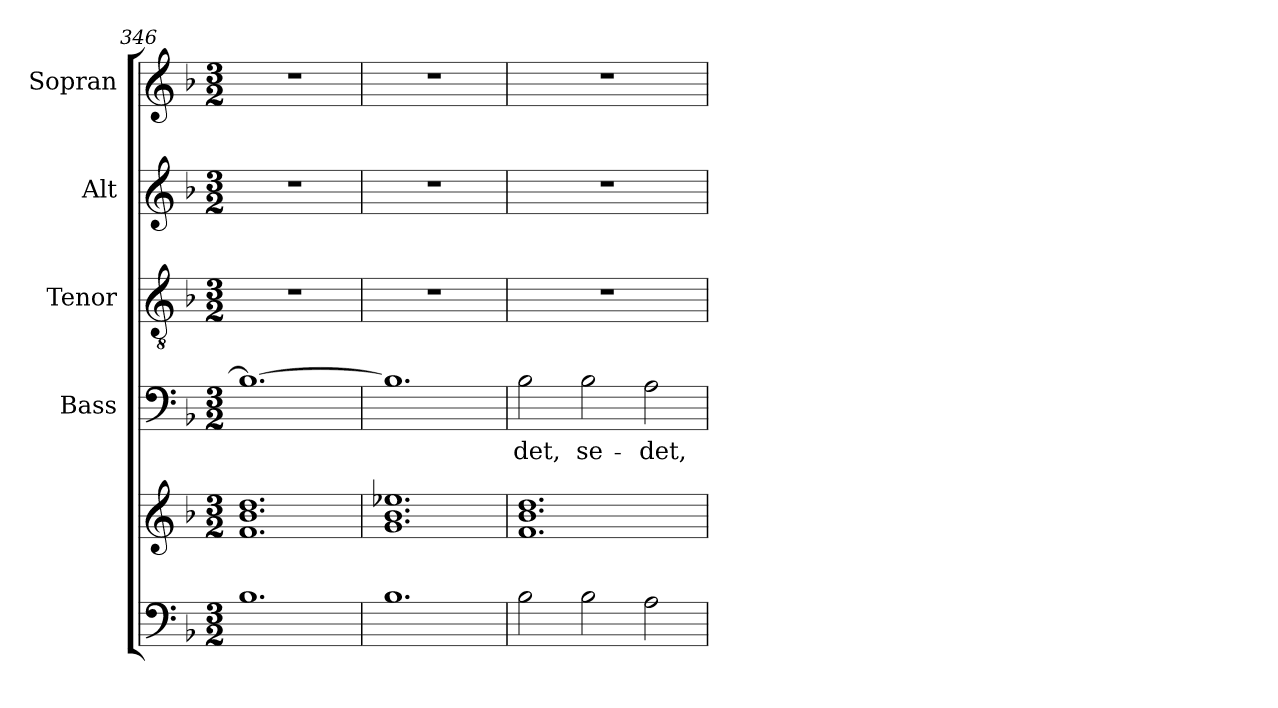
**kern	**kern	**kern	**text	**kern	**kern	**kern
*part5	*part5	*part4	*part4	*part3	*part2	*part1
*staff6	*staff5	*staff4	*staff4	*staff3	*staff2	*staff1
*	*	*I"Bass	*	*I"Tenor	*I"Alt	*I"Sopran
*	*	*I'B.	*	*I'T.	*I'A.	*I'S.
*clefF4	*clefG2	*clefF4	*	*clefGv2	*clefG2	*clefG2
*k[b-]	*k[b-]	*k[b-]	*	*k[b-]	*k[b-]	*k[b-]
*F:	*F:	*F:	*	*F:	*F:	*F:
*M3/2	*M3/2	*M3/2	*	*M3/2	*M3/2	*M3/2
=346	=346	=346	=346	=346	=346	=346
1.B-	1.f 1.b- 1.dd	1.B-_	.	1.r	1.r	1.r
=347	=347	=347	=347	=347	=347	=347
1.B-	1.g 1.b- 1.ee-X	1.B-]	.	1.r	1.r	1.r
=348	=348	=348	=348	=348	=348	=348
!	!	!	!LO:LY:b	!	!	!
2B-\	1.f 1.b- 1.dd	2B-\	-det,	1.r	1.r	1.r
!	!	!	!LO:LY:b	!	!	!
2B-\	.	2B-\	se-	.	.	.
!	!	!	!LO:LY:b	!	!	!
2A\	.	2A\	-det,	.	.	.
=	=	=	=	=	=	=
*-	*-	*-	*-	*-	*-	*-
